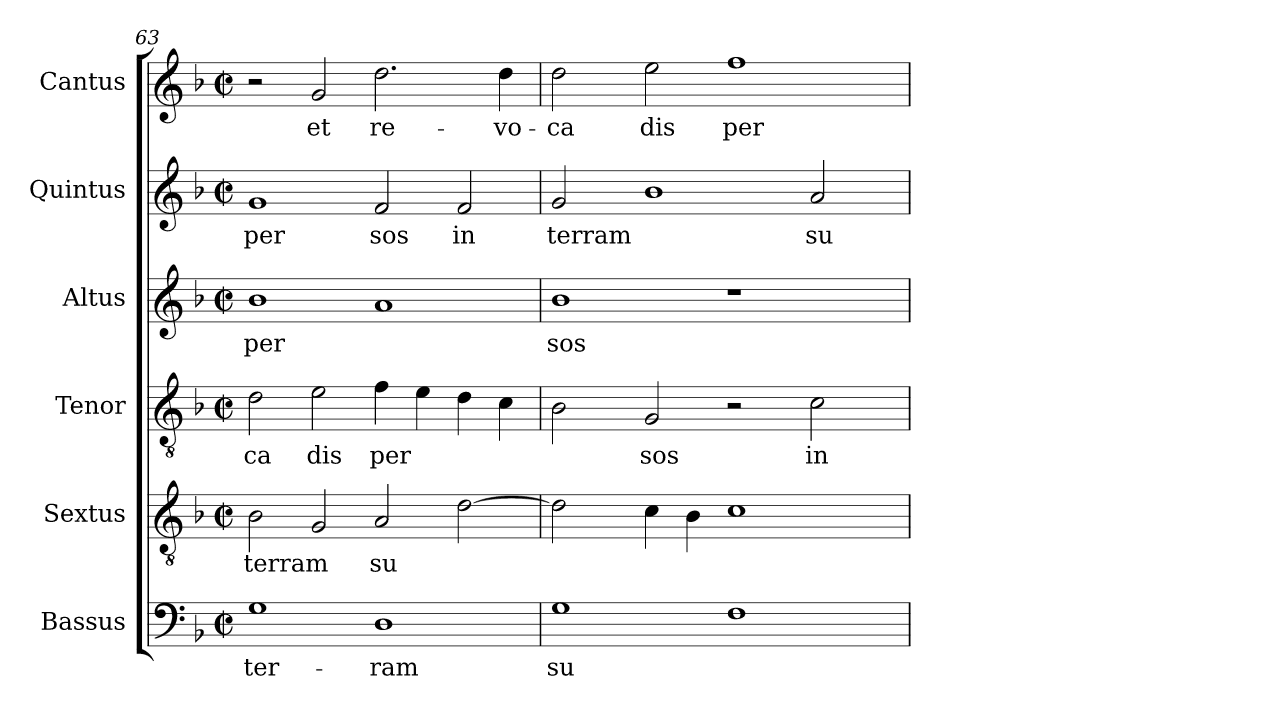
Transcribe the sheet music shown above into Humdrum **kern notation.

**kern	**text	**kern	**text	**kern	**text	**kern	**text	**kern	**text	**kern	**text
*part6	*part6	*part5	*part5	*part4	*part4	*part3	*part3	*part2	*part2	*part1	*part1
*staff6	*staff6	*staff5	*staff5	*staff4	*staff4	*staff3	*staff3	*staff2	*staff2	*staff1	*staff1
*I"Bassus	*	*I"Sextus	*	*I"Tenor	*	*I"Altus	*	*I"Quintus	*	*I"Cantus	*
*clefF4	*	*clefGv2	*	*clefGv2	*	*clefG2	*	*clefG2	*	*clefG2	*
*k[b-]	*	*k[b-]	*	*k[b-]	*	*k[b-]	*	*k[b-]	*	*k[b-]	*
*F:	*	*F:	*	*F:	*	*F:	*	*F:	*	*F:	*
*M2/2	*	*M2/2	*	*M2/2	*	*M2/2	*	*M2/2	*	*M2/2	*
*met(c|)	*	*met(c|)	*	*met(c|)	*	*met(c|)	*	*met(c|)	*	*met(c|)	*
=63	=63	=63	=63	=63	=63	=63	=63	=63	=63	=63	=63
!	!LO:LY:b:cj	!	!LO:LY:b	!	!LO:LY:b:cj	!	!LO:LY:b:cj	!	!LO:LY:b:cj	!	!
1G	ter-	2B-\	terram	2d\	ca	1b-	per	1g	per	2r	.
!	!	!	!	!	!LO:LY:b:cj	!	!	!	!	!	!LO:LY:b:cj
.	.	2G/	.	2e\	dis	.	.	.	.	2g/	et
!	!LO:LY:b:cj	!	!LO:LY:b:cj	!	!LO:LY:b	!	!	!	!LO:LY:b:cj	!	!LO:LY:b:cj
1D	-ram	2A/	su	4f\	per	1a	.	2f/	sos	2.dd\	re-
.	.	.	.	4e\	.	.	.	.	.	.	.
!	!	!	!	!	!	!	!	!	!LO:LY:b:cj	!	!
.	.	[>2d\	.	4d\	.	.	.	2f/	in	.	.
!	!	!	!	!	!	!	!	!	!	!	!LO:LY:b:cj
.	.	.	.	4c\	.	.	.	.	.	4dd\	-vo-
!!LO:LB:g=z
=64	=64	=64	=64	=64	=64	=64	=64	=64	=64	=64	=64
!	!LO:LY:b:cj	!	!	!	!	!	!LO:LY:b:cj	!	!LO:LY:b	!	!LO:LY:b:cj
*	*	*^	*	*	*	*	*	*	*	*	*
1G	su	2d\]	4ryy	.	2B-\	.	1b-	sos	2g/	terram	2dd\	-ca
.	.	.	32.ryy	.	.	.	.	.	.	.	.	.
.	.	.	1ryy	.	.	.	.	.	.	.	.	.
!	!	!	!	!	!	!LO:LY:b:cj	!	!	!	!	!	!LO:LY:b:cj
.	.	4c\	.	.	2G/	sos	.	.	1b-	.	2ee\	dis
.	.	4B-\	.	.	.	.	.	.	.	.	.	.
!	!	!	!	!	!	!	!	!	!	!	!	!LO:LY:b:cj
1F	.	1c	.	.	2r	.	1r	.	.	.	1ff	per
.	.	.	2ryy	.	.	.	.	.	.	.	.	.
!	!	!	!	!	!	!LO:LY:b:cj	!	!	!	!LO:LY:b:cj	!	!
.	.	.	.	.	2c\	in	.	.	2a/	su-	.	.
.	.	.	8ryy	.	.	.	.	.	.	.	.	.
.	.	.	16ryy	.	.	.	.	.	.	.	.	.
.	.	.	64ryy	.	.	.	.	.	.	.	.	.
*	*	*v	*v	*	*	*	*	*	*	*	*	*
=	=	=	=	=	=	=	=	=	=	=	=
*-	*-	*-	*-	*-	*-	*-	*-	*-	*-	*-	*-
